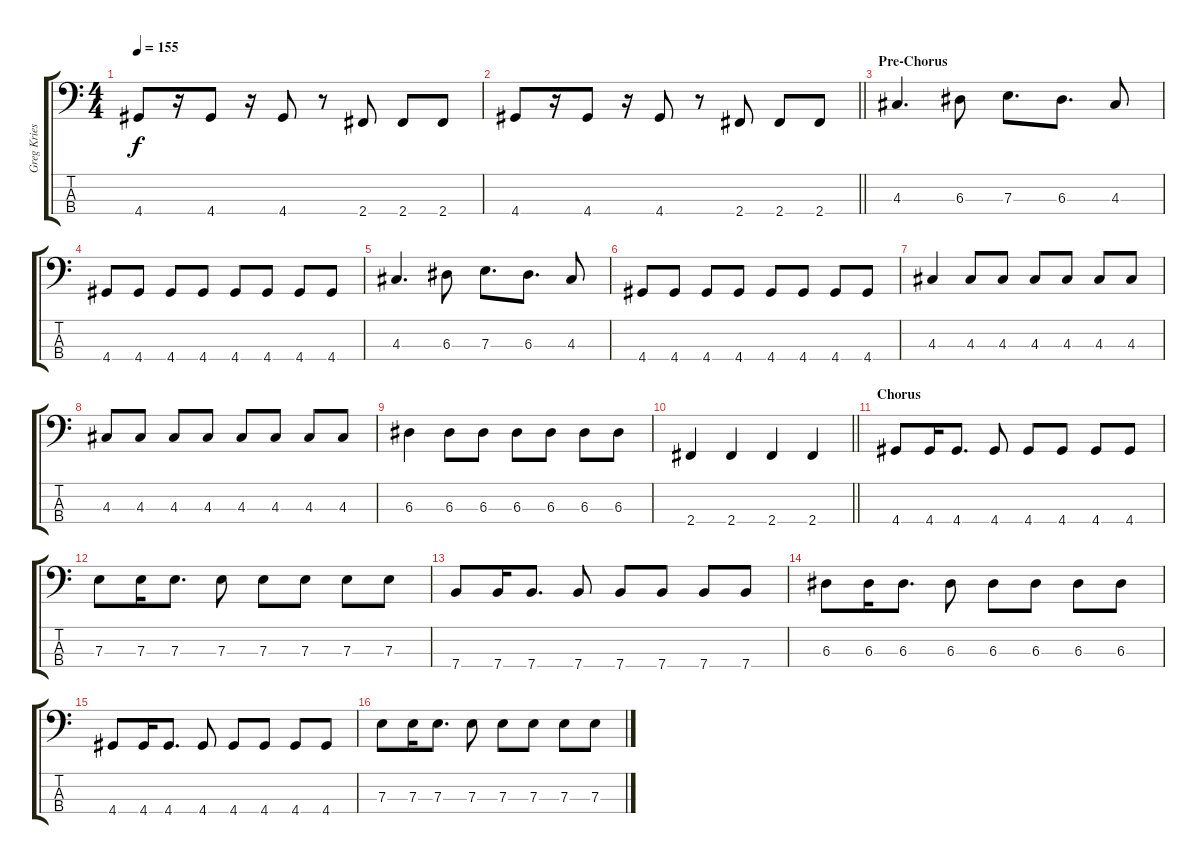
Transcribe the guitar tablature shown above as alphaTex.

\track ("Greg Kriesel - Bass" "Greg Kries") {instrument electricbasspick}
\staff {score tabs}
\tuning (G2 D2 A1 E1) {hide}
\ts (4 4)
\tempo 155
\clef f4
\ks c
4.4.8{dy f} r.16 4.4.8 r.16 4.4.8 r.8 2.4.8 2.4.8 2.4.8 |
\barLineRight lightlight
4.4.8 r.16 4.4.8 r.16 4.4.8 r.8 2.4.8 2.4.8 2.4.8 |
\section ("" "Pre-Chorus")
4.3.4{d} 6.3.8 7.3.8{d} 6.3.8{d} 4.3.8 |
4.4.8 4.4.8 4.4.8 4.4.8 4.4.8 4.4.8 4.4.8 4.4.8 |
4.3.4{d} 6.3.8 7.3.8{d} 6.3.8{d} 4.3.8 |
4.4.8 4.4.8 4.4.8 4.4.8 4.4.8 4.4.8 4.4.8 4.4.8 |
4.3.4 4.3.8 4.3.8 4.3.8 4.3.8 4.3.8 4.3.8 |
4.3.8 4.3.8 4.3.8 4.3.8 4.3.8 4.3.8 4.3.8 4.3.8 |
6.3.4 6.3.8 6.3.8 6.3.8 6.3.8 6.3.8 6.3.8 |
\barLineRight lightlight
2.4.4 2.4.4 2.4.4 2.4.4 |
\section ("" "Chorus")
4.4.8 4.4.16 4.4.8{d} 4.4.8 4.4.8 4.4.8 4.4.8 4.4.8 |
7.3.8 7.3.16 7.3.8{d} 7.3.8 7.3.8 7.3.8 7.3.8 7.3.8 |
7.4.8 7.4.16 7.4.8{d} 7.4.8 7.4.8 7.4.8 7.4.8 7.4.8 |
6.3.8 6.3.16 6.3.8{d} 6.3.8 6.3.8 6.3.8 6.3.8 6.3.8 |
4.4.8 4.4.16 4.4.8{d} 4.4.8 4.4.8 4.4.8 4.4.8 4.4.8 |
7.3.8 7.3.16 7.3.8{d} 7.3.8 7.3.8 7.3.8 7.3.8 7.3.8
